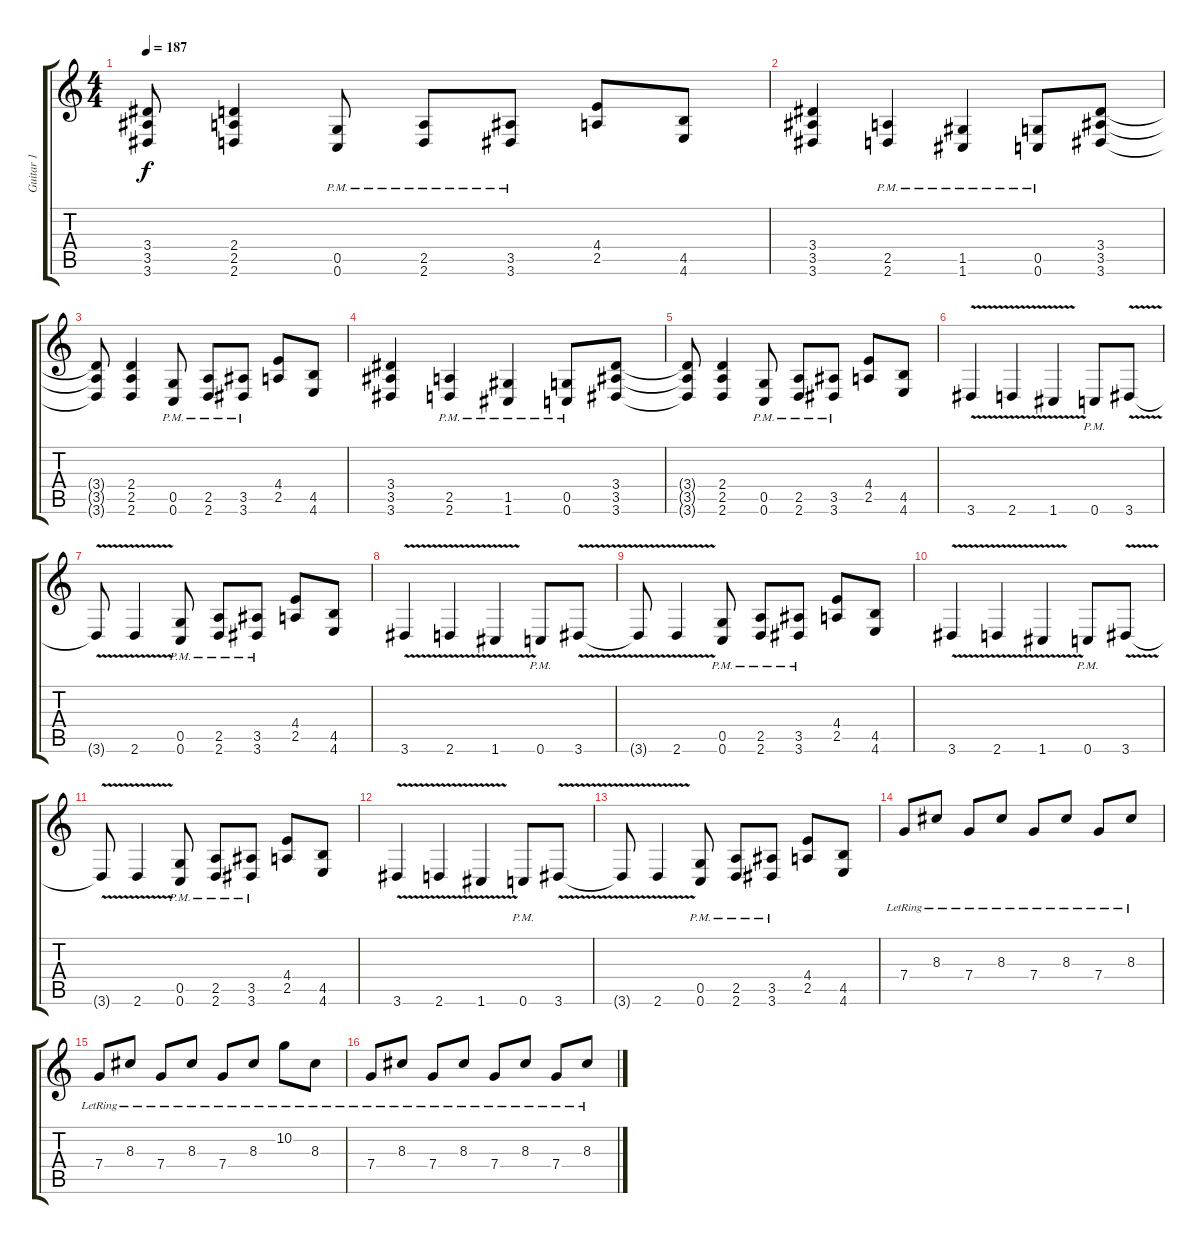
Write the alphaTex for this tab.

\track ("Guitar 1" "Guitar 1") {instrument distortionguitar}
\staff {score tabs}
\tuning (D4 A3 F3 C3 G2 C2) {hide}
\ts (4 4)
\tempo 187
\clef g2
\ks c
(3.4{t} 3.5{t} 3.6{t}).8{dy f} (2.4 2.5 2.6).4 (0.5{pm} 0.6{pm}).8 (2.5{pm} 2.6{pm}).8 (3.5{pm} 3.6{pm}).8 (4.4 2.5).8 (4.5 4.6).8 |
(3.4 3.5 3.6).4 (2.5{pm} 2.6{pm}).4 (1.5{pm} 1.6{pm}).4 (0.5{pm} 0.6{pm}).8 (3.4 3.5 3.6).8 |
(3.4{t} 3.5{t} 3.6{t}).8 (2.4 2.5 2.6).4 (0.5{pm} 0.6{pm}).8 (2.5{pm} 2.6{pm}).8 (3.5{pm} 3.6{pm}).8 (4.4 2.5).8 (4.5 4.6).8 |
(3.4 3.5 3.6).4 (2.5{pm} 2.6{pm}).4 (1.5{pm} 1.6{pm}).4 (0.5{pm} 0.6{pm}).8 (3.4 3.5 3.6).8 |
(3.4{t} 3.5{t} 3.6{t}).8 (2.4 2.5 2.6).4 (0.5{pm} 0.6{pm}).8 (2.5{pm} 2.6{pm}).8 (3.5{pm} 3.6{pm}).8 (4.4 2.5).8 (4.5 4.6).8 |
3.6{v}.4 2.6{v}.4 1.6{v}.4 0.6{pm}.8 3.6{v}.8 |
3.6{t}.8 2.6{v}.4 (0.5{pm} 0.6{pm}).8 (2.5{pm} 2.6{pm}).8 (3.5{pm} 3.6{pm}).8 (4.4 2.5).8 (4.5 4.6).8 |
3.6{v}.4 2.6{v}.4 1.6{v}.4 0.6{pm}.8 3.6{v}.8 |
3.6{t}.8 2.6{v}.4 (0.5{pm} 0.6{pm}).8 (2.5{pm} 2.6{pm}).8 (3.5{pm} 3.6{pm}).8 (4.4 2.5).8 (4.5 4.6).8 |
3.6{v}.4 2.6{v}.4 1.6{v}.4 0.6{pm}.8 3.6{v}.8 |
3.6{t}.8 2.6{v}.4 (0.5{pm} 0.6{pm}).8 (2.5{pm} 2.6{pm}).8 (3.5{pm} 3.6{pm}).8 (4.4 2.5).8 (4.5 4.6).8 |
3.6{v}.4 2.6{v}.4 1.6{v}.4 0.6{pm}.8 3.6{v}.8 |
3.6{t}.8 2.6{v}.4 (0.5{pm} 0.6{pm}).8 (2.5{pm} 2.6{pm}).8 (3.5{pm} 3.6{pm}).8 (4.4 2.5).8 (4.5 4.6).8 |
7.4{lr}.8{instrument electricguitarclean} 8.3{lr}.8 7.4{lr}.8 8.3{lr}.8 7.4{lr}.8 8.3{lr}.8 7.4{lr}.8 8.3{lr}.8 |
7.4{lr}.8{instrument electricguitarclean} 8.3{lr}.8 7.4{lr}.8 8.3{lr}.8 7.4{lr}.8 8.3{lr}.8 10.2{lr}.8 8.3{lr}.8 |
7.4{lr}.8{instrument electricguitarclean} 8.3{lr}.8 7.4{lr}.8 8.3{lr}.8 7.4{lr}.8 8.3{lr}.8 7.4{lr}.8 8.3{lr}.8
